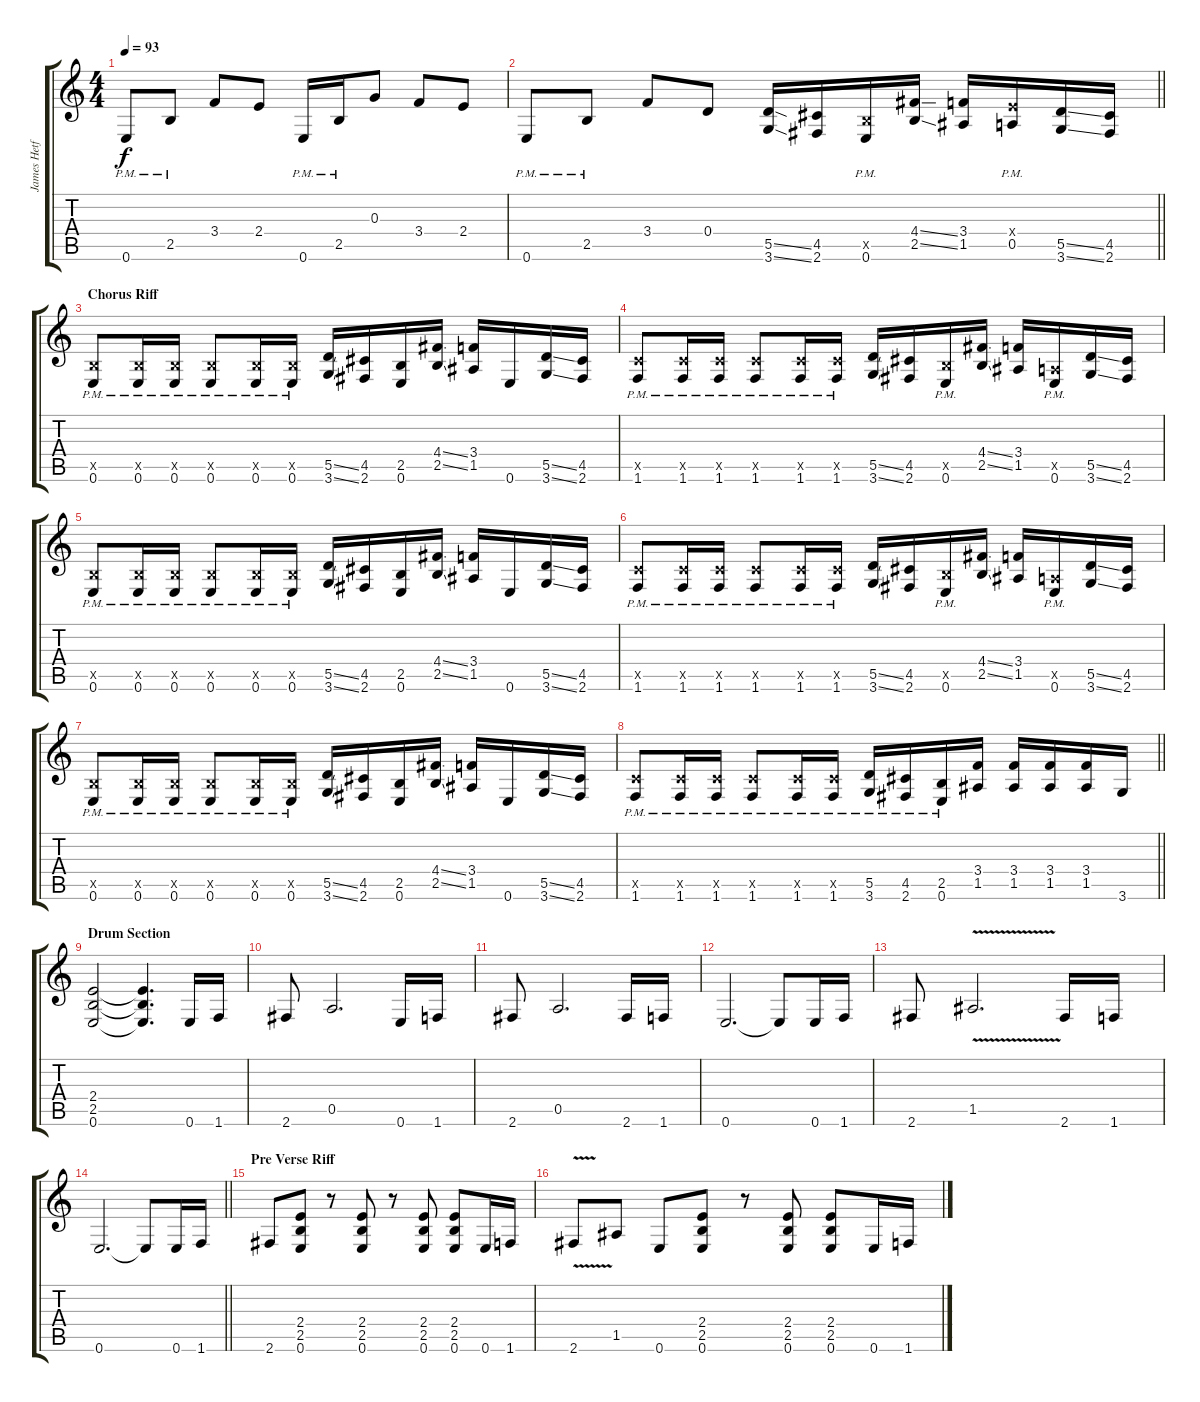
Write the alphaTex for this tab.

\track ("James Hetfield" "James Hetf") {instrument distortionguitar}
\staff {score tabs}
\tuning (E4 B3 G3 D3 A2 E2) {hide}
\ts (4 4)
\tempo 93
\clef g2
\ks c
0.6{pm}.8{dy f} 2.5{pm}.8 3.4.8 2.4.8 0.6{pm}.16 2.5{pm}.16 0.3.8 3.4.8 2.4.8 |
\barLineRight lightlight
0.6{pm}.8 2.5{pm}.8 3.4.8 0.4.8 (5.5{ss} 3.6{ss}).16 (4.5 2.6).16 (2.5{x} 0.6{pm}).16 (4.4{ss} 2.5{ss}).16 (3.4 1.5).16 (2.4{x} 0.5{pm}).16 (5.5{ss} 3.6{ss}).16 (4.5 2.6).16 |
\section ("" "Chorus Riff")
(2.5{x} 0.6{pm}).8 (2.5{x} 0.6{pm}).16 (2.5{x} 0.6{pm}).16 (2.5{x} 0.6{pm}).8 (2.5{x} 0.6{pm}).16 (2.5{x} 0.6{pm}).16 (5.5{ss} 3.6{ss}).16 (4.5 2.6).16 (2.5 0.6).16 (4.4{ss} 2.5{ss}).16 (3.4 1.5).16 0.6.16 (5.5{ss} 3.6{ss}).16 (4.5 2.6).16 |
(3.5{x} 1.6{pm}).8 (3.5{x} 1.6{pm}).16 (3.5{x} 1.6{pm}).16 (3.5{x} 1.6{pm}).8 (3.5{x} 1.6{pm}).16 (3.5{x} 1.6{pm}).16 (5.5{ss} 3.6{ss}).16 (4.5 2.6).16 (2.5{x} 0.6{pm}).16 (4.4{ss} 2.5{ss}).16 (3.4 1.5).16 (0.5{x} 0.6{pm}).16 (5.5{ss} 3.6{ss}).16 (4.5 2.6).16 |
(2.5{x} 0.6{pm}).8 (2.5{x} 0.6{pm}).16 (2.5{x} 0.6{pm}).16 (2.5{x} 0.6{pm}).8 (2.5{x} 0.6{pm}).16 (2.5{x} 0.6{pm}).16 (5.5{ss} 3.6{ss}).16 (4.5 2.6).16 (2.5 0.6).16 (4.4{ss} 2.5{ss}).16 (3.4 1.5).16 0.6.16 (5.5{ss} 3.6{ss}).16 (4.5 2.6).16 |
(3.5{x} 1.6{pm}).8 (3.5{x} 1.6{pm}).16 (3.5{x} 1.6{pm}).16 (3.5{x} 1.6{pm}).8 (3.5{x} 1.6{pm}).16 (3.5{x} 1.6{pm}).16 (5.5{ss} 3.6{ss}).16 (4.5 2.6).16 (2.5{x} 0.6{pm}).16 (4.4{ss} 2.5{ss}).16 (3.4 1.5).16 (0.5{x} 0.6{pm}).16 (5.5{ss} 3.6{ss}).16 (4.5 2.6).16 |
(2.5{x} 0.6{pm}).8 (2.5{x} 0.6{pm}).16 (2.5{x} 0.6{pm}).16 (2.5{x} 0.6{pm}).8 (2.5{x} 0.6{pm}).16 (2.5{x} 0.6{pm}).16 (5.5{ss} 3.6{ss}).16 (4.5 2.6).16 (2.5 0.6).16 (4.4{ss} 2.5{ss}).16 (3.4 1.5).16 0.6.16 (5.5{ss} 3.6{ss}).16 (4.5 2.6).16 |
\barLineRight lightlight
(3.5{x} 1.6{pm}).8 (3.5{x} 1.6{pm}).16 (3.5{x} 1.6{pm}).16 (3.5{x} 1.6{pm}).8 (3.5{x} 1.6{pm}).16 (3.5{x} 1.6{pm}).16 (5.5{pm} 3.6{pm}).16 (4.5{pm} 2.6{pm}).16 (2.5{pm} 0.6{pm}).16 (3.4 1.5).16 (3.4 1.5).16 (3.4 1.5).16 (3.4 1.5).16 3.6.16 |
\section ("" "Drum Section")
(2.4 2.5 0.6).2 (2.4{t} 2.5{t} 0.6{t}).4{d} 0.6.16 1.6.16 |
2.6.8 0.5.2{d} 0.6.16 1.6.16 |
2.6.8 0.5.2{d} 2.6.16 1.6.16 |
0.6.2{d} 0.6{t}.8 0.6.16 1.6.16 |
2.6.8 1.5{v}.2{d} 2.6.16 1.6.16 |
\barLineRight lightlight
0.6.2{d} 0.6{t}.8 0.6.16 1.6.16 |
\section ("" "Pre Verse Riff")
2.6.8 (2.4 2.5 0.6).8 r.8 (2.4 2.5 0.6).8 r.8 (2.4 2.5 0.6).8 (2.4 2.5 0.6).8 0.6.16 1.6.16 |
2.6{v}.8 1.5.8 0.6.8 (2.4 2.5 0.6).8 r.8 (2.4 2.5 0.6).8 (2.4 2.5 0.6).8 0.6.16 1.6.16
